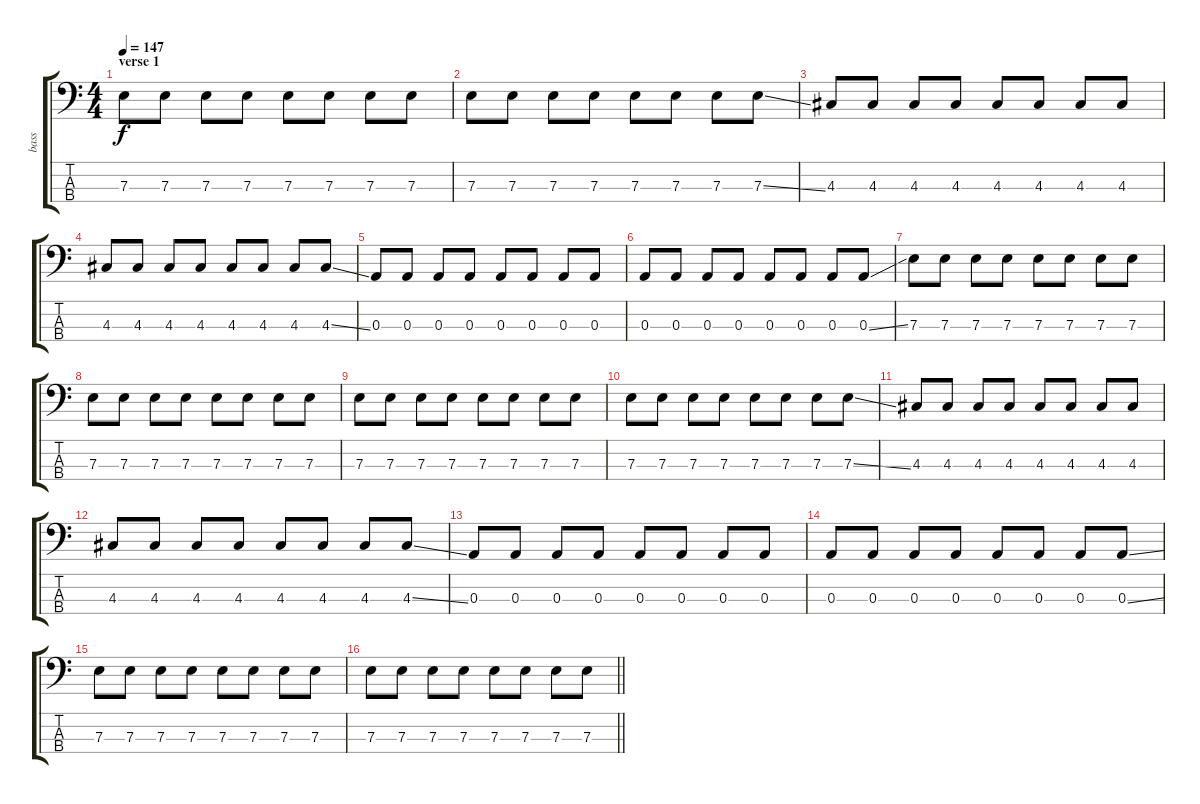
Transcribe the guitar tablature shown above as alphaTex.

\track ("bass" "bass") {instrument overdrivenguitar}
\staff {score tabs}
\tuning (G2 D2 A1 E1) {hide}
\ts (4 4)
\section ("" "verse 1")
\tempo 147
\clef f4
\ks c
7.3.8{dy f} 7.3.8 7.3.8 7.3.8 7.3.8 7.3.8 7.3.8 7.3.8 |
7.3.8 7.3.8 7.3.8 7.3.8 7.3.8 7.3.8 7.3.8 7.3{ss}.8 |
4.3.8 4.3.8 4.3.8 4.3.8 4.3.8 4.3.8 4.3.8 4.3.8 |
4.3.8 4.3.8 4.3.8 4.3.8 4.3.8 4.3.8 4.3.8 4.3{ss}.8 |
0.3.8 0.3.8 0.3.8 0.3.8 0.3.8 0.3.8 0.3.8 0.3.8 |
0.3.8 0.3.8 0.3.8 0.3.8 0.3.8 0.3.8 0.3.8 0.3{ss}.8 |
7.3.8 7.3.8 7.3.8 7.3.8 7.3.8 7.3.8 7.3.8 7.3.8 |
7.3.8 7.3.8 7.3.8 7.3.8 7.3.8 7.3.8 7.3.8 7.3.8 |
7.3.8 7.3.8 7.3.8 7.3.8 7.3.8 7.3.8 7.3.8 7.3.8 |
7.3.8 7.3.8 7.3.8 7.3.8 7.3.8 7.3.8 7.3.8 7.3{ss}.8 |
4.3.8 4.3.8 4.3.8 4.3.8 4.3.8 4.3.8 4.3.8 4.3.8 |
4.3.8 4.3.8 4.3.8 4.3.8 4.3.8 4.3.8 4.3.8 4.3{ss}.8 |
0.3.8 0.3.8 0.3.8 0.3.8 0.3.8 0.3.8 0.3.8 0.3.8 |
0.3.8 0.3.8 0.3.8 0.3.8 0.3.8 0.3.8 0.3.8 0.3{ss}.8 |
7.3.8 7.3.8 7.3.8 7.3.8 7.3.8 7.3.8 7.3.8 7.3.8 |
\barLineRight lightlight
7.3.8 7.3.8 7.3.8 7.3.8 7.3.8 7.3.8 7.3.8 7.3{ss}.8
